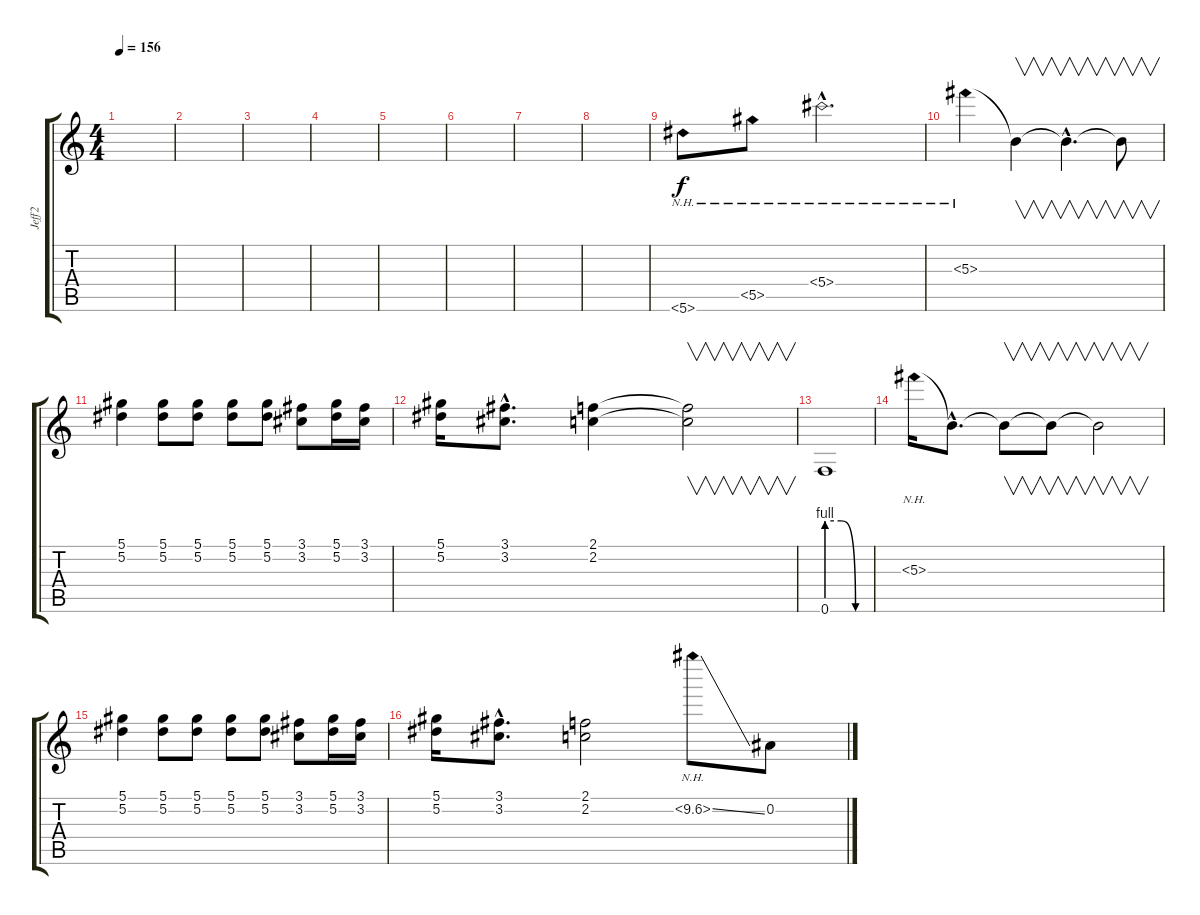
\track ("Jeff2" "Jeff2") {instrument distortionguitar}
\staff {score tabs}
\tuning (Eb4 Bb3 Gb3 Db3 Ab2 Eb2) {hide}
\ts (4 4)
\tempo 156
\clef g2
\ks c
|
|
|
|
|
|
|
|
5.6{nh}.8 5.5{nh}.8 5.4{nh hac}.2{d} |
5.3{nh}.4 5.3{t}.4{v} 5.3{hac t}.4{v d} 5.3{t}.8{v} |
(5.1 5.2).4 (5.1 5.2).8 (5.1 5.2).8 (5.1 5.2).8 (5.1 5.2).8 (3.1 3.2).8 (5.1 5.2).16 (3.1 3.2).16 |
(5.1 5.2).16 (3.1{hac} 3.2{hac}).8{d} (2.1 2.2).4 (2.1{t} 2.2{t}).2{v} |
0.6{be (custom 0 4 20 4 40 0 60 0)}.1 |
5.3{nh}.16 5.3{hac t}.8{d} 5.3{t}.8{v} 5.3{t}.8{v} 5.3{t}.2{v} |
(5.1 5.2).4 (5.1 5.2).8 (5.1 5.2).8 (5.1 5.2).8 (5.1 5.2).8 (3.1 3.2).8 (5.1 5.2).16 (3.1 3.2).16 |
(5.1 5.2).16 (3.1{hac} 3.2{hac}).8{d} (2.1 2.2).2 10.2{nh ss}.8 0.2.8
